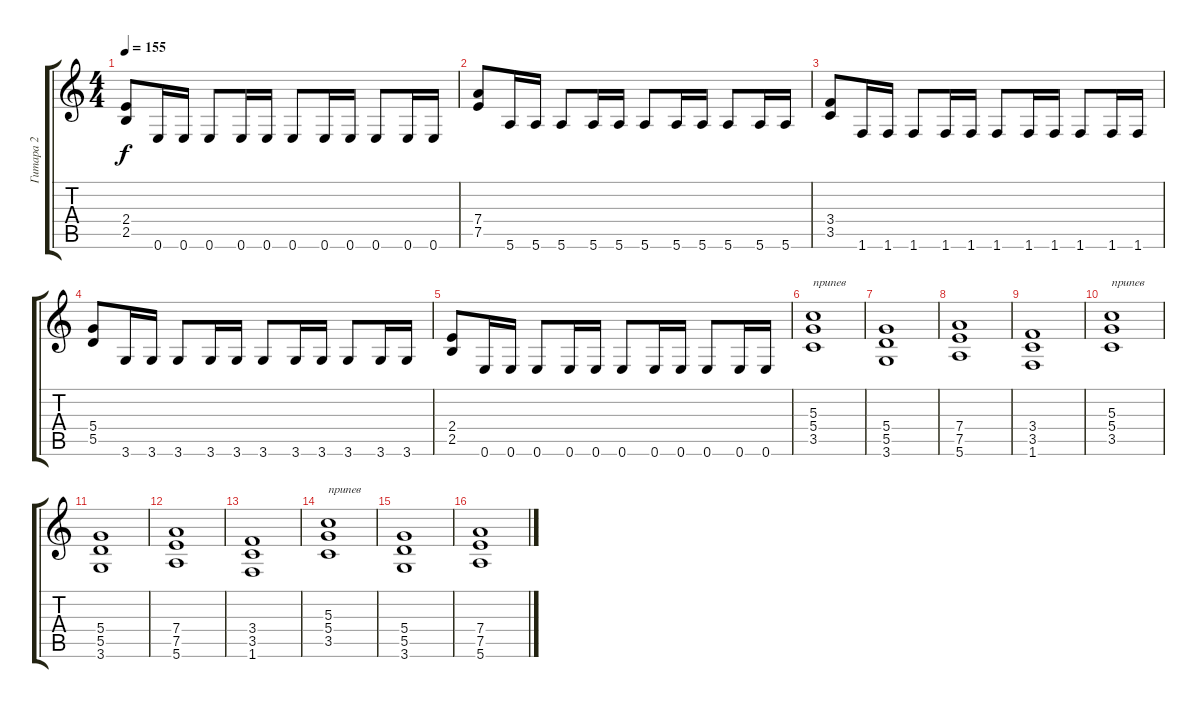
\track ("Гитара 2" "Гитара 2") {instrument distortionguitar}
\staff {score tabs}
\tuning (E4 B3 G3 D3 A2 E2) {hide}
\ts (4 4)
\tempo 155
\clef g2
\ks c
(2.4 2.5).8{dy f} 0.6.16 0.6.16 0.6.8 0.6.16 0.6.16 0.6.8 0.6.16 0.6.16 0.6.8 0.6.16 0.6.16 |
(7.4 7.5).8 5.6.16 5.6.16 5.6.8 5.6.16 5.6.16 5.6.8 5.6.16 5.6.16 5.6.8 5.6.16 5.6.16 |
(3.4 3.5).8 1.6.16 1.6.16 1.6.8 1.6.16 1.6.16 1.6.8 1.6.16 1.6.16 1.6.8 1.6.16 1.6.16 |
(5.4 5.5).8 3.6.16 3.6.16 3.6.8 3.6.16 3.6.16 3.6.8 3.6.16 3.6.16 3.6.8 3.6.16 3.6.16 |
(2.4 2.5).8 0.6.16 0.6.16 0.6.8 0.6.16 0.6.16 0.6.8 0.6.16 0.6.16 0.6.8 0.6.16 0.6.16 |
(5.3 5.4 3.5).1{txt "припев"} |
(5.4 5.5 3.6).1 |
(7.4 7.5 5.6).1 |
(3.4 3.5 1.6).1 |
(5.3 5.4 3.5).1{txt "припев"} |
(5.4 5.5 3.6).1 |
(7.4 7.5 5.6).1 |
(3.4 3.5 1.6).1 |
(5.3 5.4 3.5).1{txt "припев"} |
(5.4 5.5 3.6).1 |
(7.4 7.5 5.6).1
